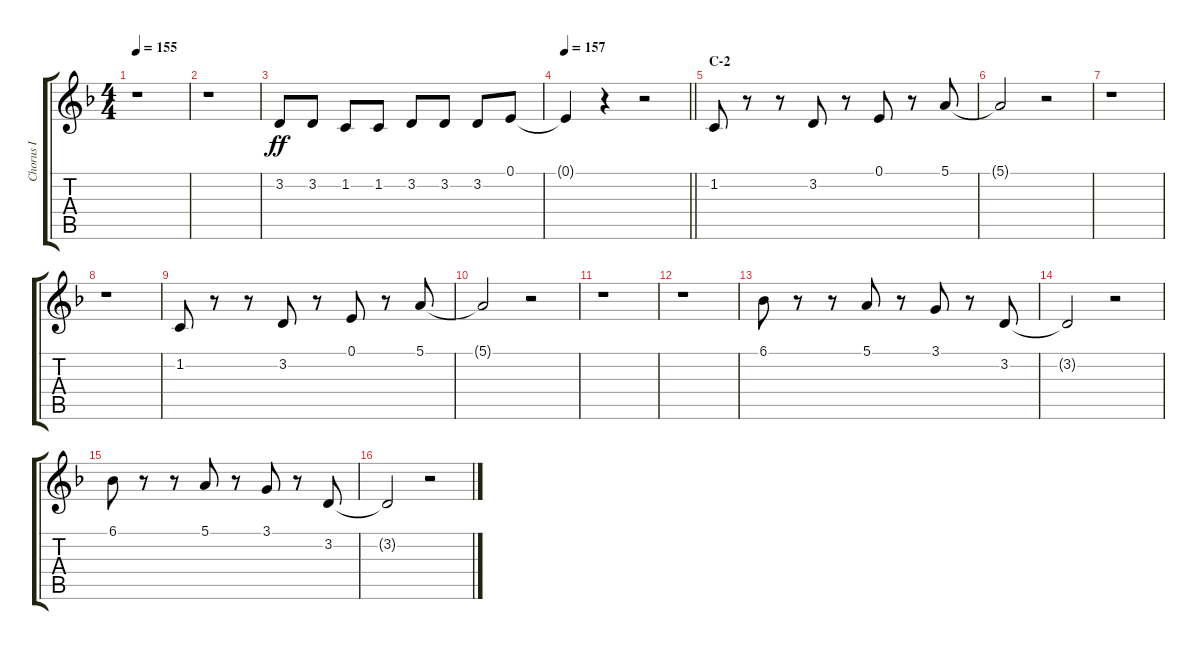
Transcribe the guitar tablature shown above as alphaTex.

\track ("Chorus I" "Chorus I") {instrument voiceoohs}
\staff {score tabs}
\tuning (E4 B3 G3 D3 A2 E2) {hide}
\ts (4 4)
\tempo 155
\clef g2
\ks f
r.1{dy ff} |
r.1 |
3.2.8 3.2.8 1.2.8 1.2.8 3.2.8 3.2.8 3.2.8 0.1.8 |
\tempo 157
\barLineRight lightlight
0.1{t}.4 r.4 r.2 |
\section ("" "C-2")
1.2.8 r.8 r.8 3.2.8 r.8 0.1.8 r.8 5.1.8 |
5.1{t}.2 r.2 |
r.1 |
r.1 |
1.2.8 r.8 r.8 3.2.8 r.8 0.1.8 r.8 5.1.8 |
5.1{t}.2 r.2 |
r.1 |
r.1 |
6.1.8 r.8 r.8 5.1.8 r.8 3.1.8 r.8 3.2.8 |
3.2{t}.2 r.2 |
6.1.8 r.8 r.8 5.1.8 r.8 3.1.8 r.8 3.2.8 |
3.2{t}.2 r.2
